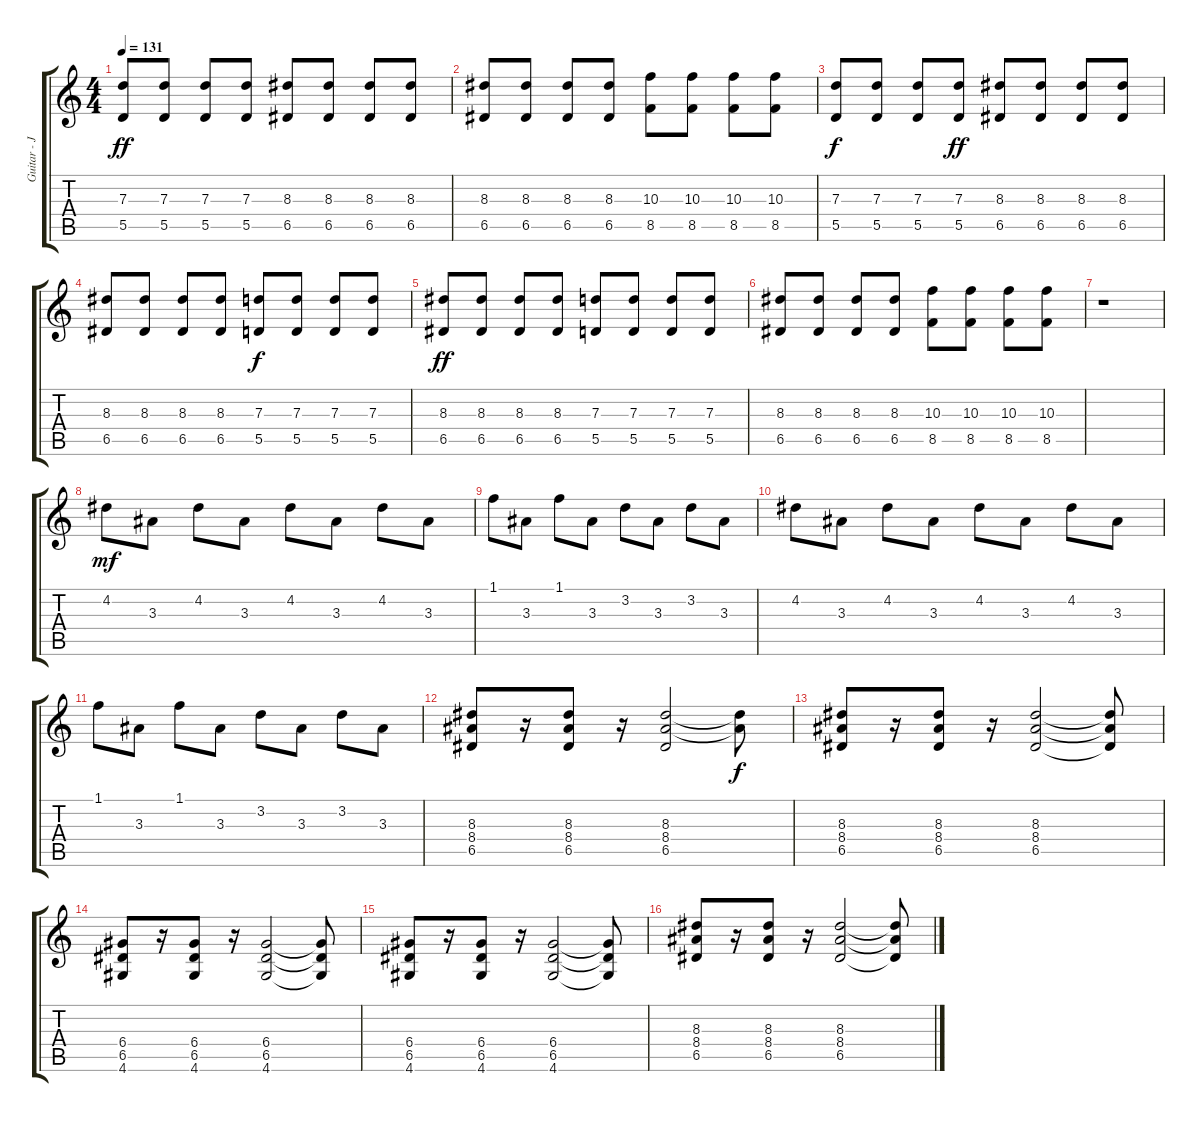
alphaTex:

\track ("Guitar - Jack" "Guitar - J") {instrument distortionguitar}
\staff {score tabs}
\tuning (E4 B3 G3 D3 A2 E2) {hide}
\ts (4 4)
\tempo 131
\clef g2
\ks c
(7.3 5.5).8{dy ff} (7.3 5.5).8 (7.3 5.5).8 (7.3 5.5).8 (8.3 6.5).8 (8.3 6.5).8 (8.3 6.5).8 (8.3 6.5).8 |
(8.3 6.5).8 (8.3 6.5).8 (8.3 6.5).8 (8.3 6.5).8 (10.3 8.5).8 (10.3 8.5).8 (10.3 8.5).8 (10.3 8.5).8 |
(7.3 5.5).8{dy f} (7.3 5.5).8 (7.3 5.5).8 (7.3 5.5).8{dy ff} (8.3 6.5).8 (8.3 6.5).8 (8.3 6.5).8 (8.3 6.5).8 |
(8.3 6.5).8 (8.3 6.5).8 (8.3 6.5).8 (8.3 6.5).8 (7.3 5.5).8{dy f} (7.3 5.5).8 (7.3 5.5).8 (7.3 5.5).8 |
(8.3 6.5).8{dy ff} (8.3 6.5).8 (8.3 6.5).8 (8.3 6.5).8 (7.3 5.5).8 (7.3 5.5).8 (7.3 5.5).8 (7.3 5.5).8 |
(8.3 6.5).8 (8.3 6.5).8 (8.3 6.5).8 (8.3 6.5).8 (10.3 8.5).8 (10.3 8.5).8 (10.3 8.5).8 (10.3 8.5).8 |
r.1 |
4.2.8{dy mf instrument distortionguitar} 3.3.8 4.2.8 3.3.8 4.2.8 3.3.8 4.2.8 3.3.8 |
1.1.8 3.3.8 1.1.8 3.3.8 3.2.8 3.3.8 3.2.8 3.3.8 |
4.2.8 3.3.8 4.2.8 3.3.8 4.2.8 3.3.8 4.2.8 3.3.8 |
1.1.8 3.3.8 1.1.8 3.3.8 3.2.8 3.3.8 3.2.8 3.3.8 |
(8.3 8.4 6.5).8{instrument overdrivenguitar} r.16 (8.3 8.4 6.5).8 r.16 (8.3 8.4 6.5).2 (8.3{t} 8.4{t}).8{dy f} |
(8.3 8.4 6.5).8 r.16 (8.3 8.4 6.5).8 r.16 (8.3 8.4 6.5).2 (8.3{t} 8.4{t} 6.5{t}).8 |
(6.4 6.5 4.6).8 r.16 (6.4 6.5 4.6).8 r.16 (6.4 6.5 4.6).2 (6.4{t} 6.5{t} 4.6{t}).8 |
(6.4 6.5 4.6).8 r.16 (6.4 6.5 4.6).8 r.16 (6.4 6.5 4.6).2 (6.4{t} 6.5{t} 4.6{t}).8 |
(8.3 8.4 6.5).8 r.16 (8.3 8.4 6.5).8 r.16 (8.3 8.4 6.5).2 (8.3{t} 8.4{t} 6.5{t}).8
